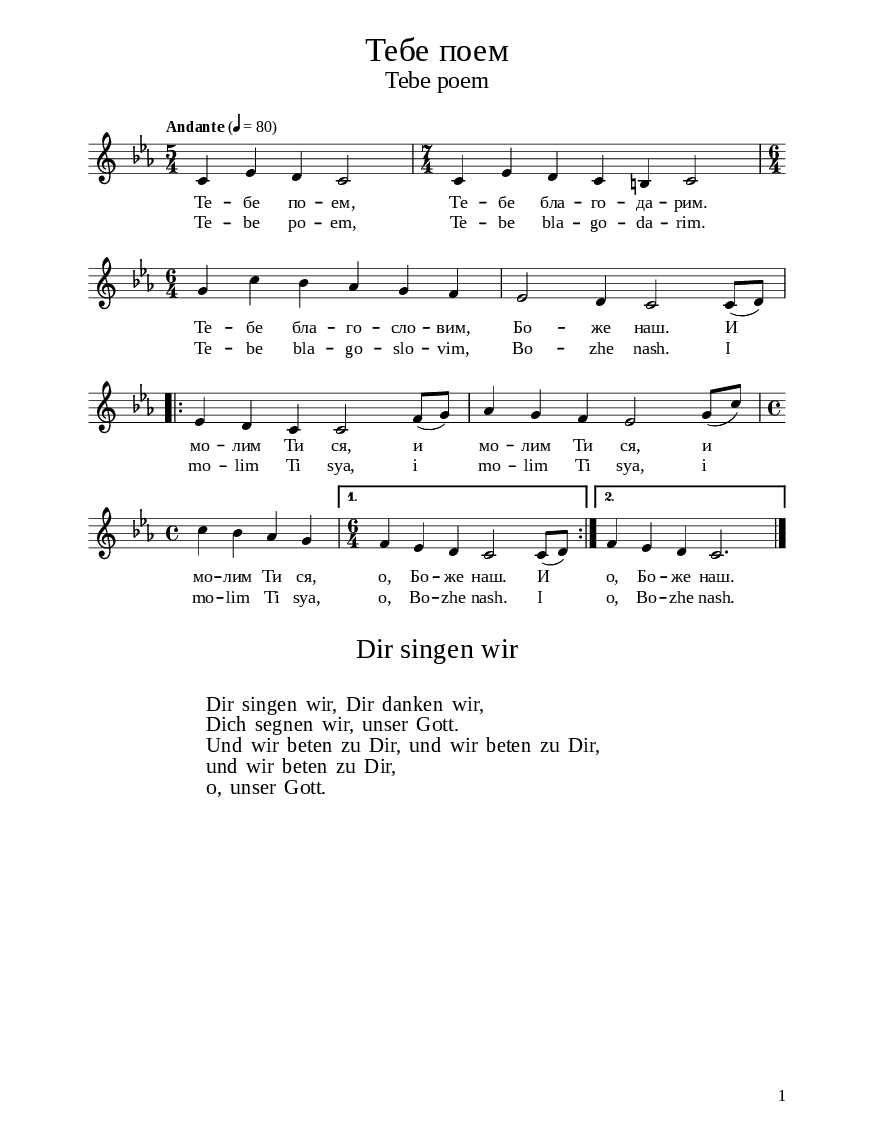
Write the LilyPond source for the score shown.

\version "2.22.1"

% include paper part and global functions
\include "include/globals.ily"

\bookpart {
  \include "include/bookpart-paper.ily"
  \score {
    \include "include/score-layout.ily"

    \new Voice \absolute  {
      \clef treble
      \key c \minor
      \time 5/4
      \tempoFunc "Andante" 4 "80"
      c'4 es'4 d'4 c'2 | \time 7/4 c'4 es'4 d'4 c'4 b4 c'2 |  \break
      \time 6/4 g'4 c''4 bes'4 as'4 g'4 f'4 |  es'2 d'4 c'2 c'8 ( d'8 ) | \break
      \repeat volta 2 {
        es'4 d'4 c'4 c'2 f'8 ( g'8 ) | as'4 g'4 f'4 es'2  g'8 ( c''8 ) | \time 4/4 \break
        c''4 bes'4 as'4 g'4
      } \alternative {
        { \time 6/4 f'4 es'4 d'4 c'2 c'8 ( d'8 ) }
        {
          f'4 \override Staff.BarLine.stencil = ##f es'4 d'4 c'2.
          \override Staff.BarLine.stencil = ##t
          \bar "|."
        }
      }
    }

    \addlyrics {
      Те -- бе по -- ем, Те -- бе бла -- го -- да -- рим.
      Те -- бе бла -- го -- сло -- вим, Бо -- же наш.  И
      мо -- лим Ти ся, и  мо -- лим Ти ся,  и
      мо -- лим Ти ся, o, Бо -- же наш. И o, Бо -- же наш.
    }

    \addlyrics {
      Te -- be po -- em, Te -- be bla -- go -- da -- rim.
      Te -- be bla -- go -- slo -- vim, Bo -- zhe nash.  I
      mo -- lim Ti sya, i  mo -- lim Ti sya,  i
      mo -- lim Ti sya, o, Bo -- zhe nash. I o, Bo -- zhe nash.
    }
    \header {
      title = \titleFunc "Тебе поем" "Tebe poem"
    }

    \midi{}

  } % score


  

  % include foreign translation(s) of the song
  \version "2.22.1"

\markup \fill-line { \fontsize #deTitleFontSize "Dir singen wir" }
\markup \null
\markup \null
\markup \fontsize #deCoupletFontSize {
  \hspace #10
  \override #`(baseline-skip . ,deCoupletBaselineSkip)

  \column {
     \line { " " }
     
     \line { " "Dir singen wir, Dir danken wir,}
     
     \line { " "Dich segnen wir, unser Gott.}
     
     \line { " "Und wir beten zu Dir, und wir beten zu Dir,}
     \line { " " und wir beten zu Dir,}
     
     \line { " "o, unser Gott.}
     
       
    }
}


} % bookpart
